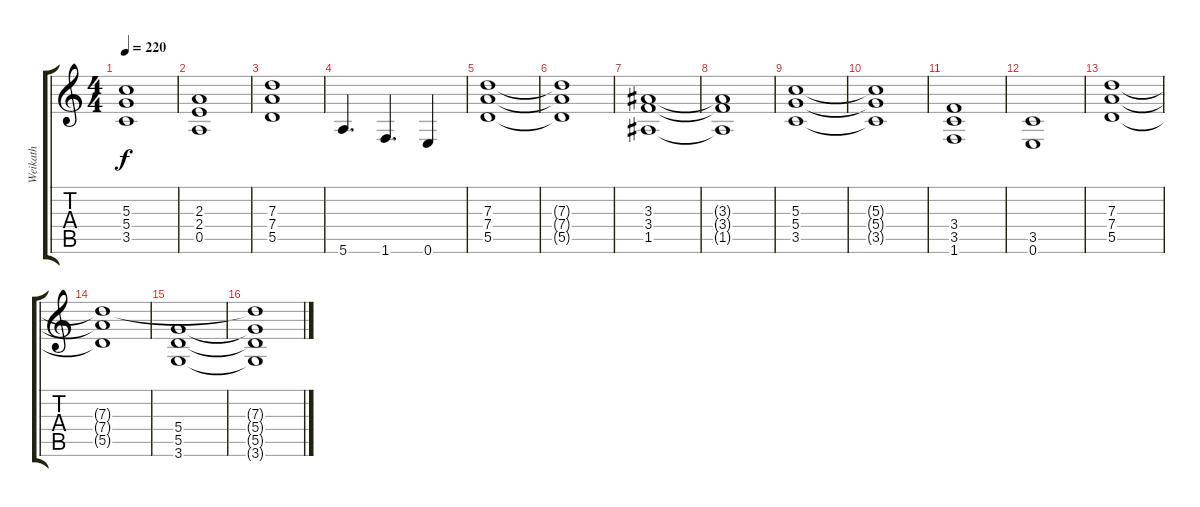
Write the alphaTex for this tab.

\track ("Weikath" "Weikath") {instrument distortionguitar}
\staff {score tabs}
\tuning (E4 B3 G3 D3 A2 E2) {hide}
\ts (4 4)
\tempo 220
\clef g2
\ks c
(5.3 5.4 3.5).1{dy f} |
(2.3 2.4 0.5).1 |
(7.3 7.4 5.5).1 |
5.6.4{d} 1.6.4{d} 0.6.4 |
(7.3 7.4 5.5).1 |
(7.3{t} 7.4{t} 5.5{t}).1 |
(3.3 3.4 1.5).1 |
(3.3{t} 3.4{t} 1.5{t}).1 |
(5.3 5.4 3.5).1 |
(5.3{t} 5.4{t} 3.5{t}).1 |
(3.4 3.5 1.6).1 |
(3.5 0.6).1 |
(7.3 7.4 5.5).1 |
(7.3{t} 7.4{t} 5.5{t}).1 |
(5.4 5.5 3.6).1 |
(7.3{t} 5.4{t} 5.5{t} 3.6{t}).1
